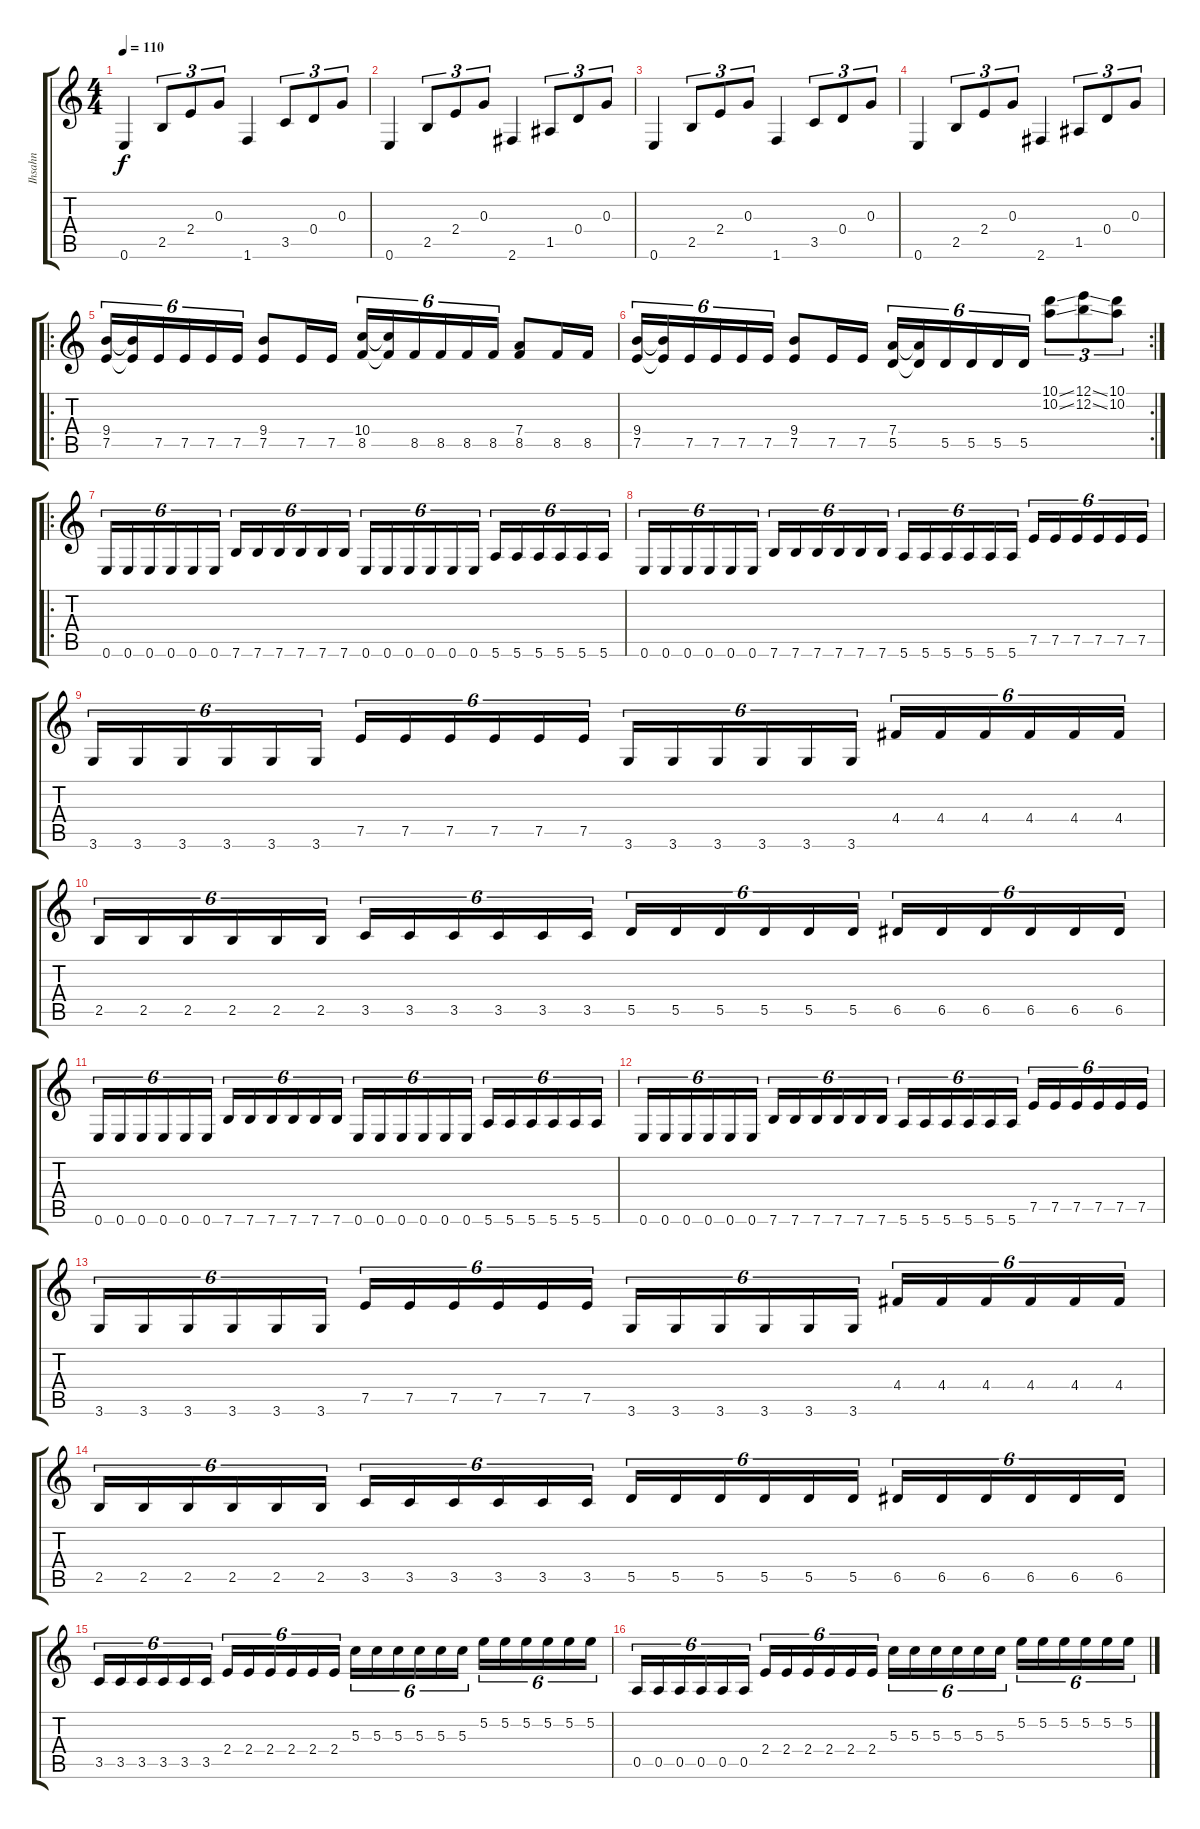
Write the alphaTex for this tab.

\track ("Ihsahn" "Ihsahn") {instrument distortionguitar}
\staff {score tabs}
\tuning (E4 B3 G3 D3 A2 E2) {hide}
\ts (4 4)
\tempo 110
\clef g2
\ks c
0.6.4{dy f} 2.5.8{tu (3 2)} 2.4.8{tu (3 2)} 0.3.8{tu (3 2)} 1.6.4 3.5.8{tu (3 2)} 0.4.8{tu (3 2)} 0.3.8{tu (3 2)} |
0.6.4 2.5.8{tu (3 2)} 2.4.8{tu (3 2)} 0.3.8{tu (3 2)} 2.6.4 1.5.8{tu (3 2)} 0.4.8{tu (3 2)} 0.3.8{tu (3 2)} |
0.6.4 2.5.8{tu (3 2)} 2.4.8{tu (3 2)} 0.3.8{tu (3 2)} 1.6.4 3.5.8{tu (3 2)} 0.4.8{tu (3 2)} 0.3.8{tu (3 2)} |
0.6.4 2.5.8{tu (3 2)} 2.4.8{tu (3 2)} 0.3.8{tu (3 2)} 2.6.4 1.5.8{tu (3 2)} 0.4.8{tu (3 2)} 0.3.8{tu (3 2)} |
\ro
(9.4 7.5).16{tu (6 4)} (9.4{t} 7.5{t}).16{tu (6 4)} 7.5.16{tu (6 4)} 7.5.16{tu (6 4)} 7.5.16{tu (6 4)} 7.5.16{tu (6 4)} (9.4 7.5).8 7.5.16 7.5.16 (10.4 8.5).16{tu (6 4)} (10.4{t} 8.5{t}).16{tu (6 4)} 8.5.16{tu (6 4)} 8.5.16{tu (6 4)} 8.5.16{tu (6 4)} 8.5.16{tu (6 4)} (7.4 8.5).8 8.5.16 8.5.16 |
\rc 2
(9.4 7.5).16{tu (6 4)} (9.4{t} 7.5{t}).16{tu (6 4)} 7.5.16{tu (6 4)} 7.5.16{tu (6 4)} 7.5.16{tu (6 4)} 7.5.16{tu (6 4)} (9.4 7.5).8 7.5.16 7.5.16 (7.4 5.5).16{tu (6 4)} (7.4{t} 5.5{t}).16{tu (6 4)} 5.5.16{tu (6 4)} 5.5.16{tu (6 4)} 5.5.16{tu (6 4)} 5.5.16{tu (6 4)} (10.1{ss} 10.2{ss}).8{tu (3 2)} (12.1{ss} 12.2{ss}).8{tu (3 2)} (10.1 10.2).8{tu (3 2)} |
\ro
0.6.16{tu (6 4)} 0.6.16{tu (6 4)} 0.6.16{tu (6 4)} 0.6.16{tu (6 4)} 0.6.16{tu (6 4)} 0.6.16{tu (6 4)} 7.6.16{tu (6 4)} 7.6.16{tu (6 4)} 7.6.16{tu (6 4)} 7.6.16{tu (6 4)} 7.6.16{tu (6 4)} 7.6.16{tu (6 4)} 0.6.16{tu (6 4)} 0.6.16{tu (6 4)} 0.6.16{tu (6 4)} 0.6.16{tu (6 4)} 0.6.16{tu (6 4)} 0.6.16{tu (6 4)} 5.6.16{tu (6 4)} 5.6.16{tu (6 4)} 5.6.16{tu (6 4)} 5.6.16{tu (6 4)} 5.6.16{tu (6 4)} 5.6.16{tu (6 4)} |
0.6.16{tu (6 4)} 0.6.16{tu (6 4)} 0.6.16{tu (6 4)} 0.6.16{tu (6 4)} 0.6.16{tu (6 4)} 0.6.16{tu (6 4)} 7.6.16{tu (6 4)} 7.6.16{tu (6 4)} 7.6.16{tu (6 4)} 7.6.16{tu (6 4)} 7.6.16{tu (6 4)} 7.6.16{tu (6 4)} 5.6.16{tu (6 4)} 5.6.16{tu (6 4)} 5.6.16{tu (6 4)} 5.6.16{tu (6 4)} 5.6.16{tu (6 4)} 5.6.16{tu (6 4)} 7.5.16{tu (6 4)} 7.5.16{tu (6 4)} 7.5.16{tu (6 4)} 7.5.16{tu (6 4)} 7.5.16{tu (6 4)} 7.5.16{tu (6 4)} |
3.6.16{tu (6 4)} 3.6.16{tu (6 4)} 3.6.16{tu (6 4)} 3.6.16{tu (6 4)} 3.6.16{tu (6 4)} 3.6.16{tu (6 4)} 7.5.16{tu (6 4)} 7.5.16{tu (6 4)} 7.5.16{tu (6 4)} 7.5.16{tu (6 4)} 7.5.16{tu (6 4)} 7.5.16{tu (6 4)} 3.6.16{tu (6 4)} 3.6.16{tu (6 4)} 3.6.16{tu (6 4)} 3.6.16{tu (6 4)} 3.6.16{tu (6 4)} 3.6.16{tu (6 4)} 4.4.16{tu (6 4)} 4.4.16{tu (6 4)} 4.4.16{tu (6 4)} 4.4.16{tu (6 4)} 4.4.16{tu (6 4)} 4.4.16{tu (6 4)} |
2.5.16{tu (6 4)} 2.5.16{tu (6 4)} 2.5.16{tu (6 4)} 2.5.16{tu (6 4)} 2.5.16{tu (6 4)} 2.5.16{tu (6 4)} 3.5.16{tu (6 4)} 3.5.16{tu (6 4)} 3.5.16{tu (6 4)} 3.5.16{tu (6 4)} 3.5.16{tu (6 4)} 3.5.16{tu (6 4)} 5.5.16{tu (6 4)} 5.5.16{tu (6 4)} 5.5.16{tu (6 4)} 5.5.16{tu (6 4)} 5.5.16{tu (6 4)} 5.5.16{tu (6 4)} 6.5.16{tu (6 4)} 6.5.16{tu (6 4)} 6.5.16{tu (6 4)} 6.5.16{tu (6 4)} 6.5.16{tu (6 4)} 6.5.16{tu (6 4)} |
0.6.16{tu (6 4)} 0.6.16{tu (6 4)} 0.6.16{tu (6 4)} 0.6.16{tu (6 4)} 0.6.16{tu (6 4)} 0.6.16{tu (6 4)} 7.6.16{tu (6 4)} 7.6.16{tu (6 4)} 7.6.16{tu (6 4)} 7.6.16{tu (6 4)} 7.6.16{tu (6 4)} 7.6.16{tu (6 4)} 0.6.16{tu (6 4)} 0.6.16{tu (6 4)} 0.6.16{tu (6 4)} 0.6.16{tu (6 4)} 0.6.16{tu (6 4)} 0.6.16{tu (6 4)} 5.6.16{tu (6 4)} 5.6.16{tu (6 4)} 5.6.16{tu (6 4)} 5.6.16{tu (6 4)} 5.6.16{tu (6 4)} 5.6.16{tu (6 4)} |
0.6.16{tu (6 4)} 0.6.16{tu (6 4)} 0.6.16{tu (6 4)} 0.6.16{tu (6 4)} 0.6.16{tu (6 4)} 0.6.16{tu (6 4)} 7.6.16{tu (6 4)} 7.6.16{tu (6 4)} 7.6.16{tu (6 4)} 7.6.16{tu (6 4)} 7.6.16{tu (6 4)} 7.6.16{tu (6 4)} 5.6.16{tu (6 4)} 5.6.16{tu (6 4)} 5.6.16{tu (6 4)} 5.6.16{tu (6 4)} 5.6.16{tu (6 4)} 5.6.16{tu (6 4)} 7.5.16{tu (6 4)} 7.5.16{tu (6 4)} 7.5.16{tu (6 4)} 7.5.16{tu (6 4)} 7.5.16{tu (6 4)} 7.5.16{tu (6 4)} |
3.6.16{tu (6 4)} 3.6.16{tu (6 4)} 3.6.16{tu (6 4)} 3.6.16{tu (6 4)} 3.6.16{tu (6 4)} 3.6.16{tu (6 4)} 7.5.16{tu (6 4)} 7.5.16{tu (6 4)} 7.5.16{tu (6 4)} 7.5.16{tu (6 4)} 7.5.16{tu (6 4)} 7.5.16{tu (6 4)} 3.6.16{tu (6 4)} 3.6.16{tu (6 4)} 3.6.16{tu (6 4)} 3.6.16{tu (6 4)} 3.6.16{tu (6 4)} 3.6.16{tu (6 4)} 4.4.16{tu (6 4)} 4.4.16{tu (6 4)} 4.4.16{tu (6 4)} 4.4.16{tu (6 4)} 4.4.16{tu (6 4)} 4.4.16{tu (6 4)} |
2.5.16{tu (6 4)} 2.5.16{tu (6 4)} 2.5.16{tu (6 4)} 2.5.16{tu (6 4)} 2.5.16{tu (6 4)} 2.5.16{tu (6 4)} 3.5.16{tu (6 4)} 3.5.16{tu (6 4)} 3.5.16{tu (6 4)} 3.5.16{tu (6 4)} 3.5.16{tu (6 4)} 3.5.16{tu (6 4)} 5.5.16{tu (6 4)} 5.5.16{tu (6 4)} 5.5.16{tu (6 4)} 5.5.16{tu (6 4)} 5.5.16{tu (6 4)} 5.5.16{tu (6 4)} 6.5.16{tu (6 4)} 6.5.16{tu (6 4)} 6.5.16{tu (6 4)} 6.5.16{tu (6 4)} 6.5.16{tu (6 4)} 6.5.16{tu (6 4)} |
3.5.16{tu (6 4)} 3.5.16{tu (6 4)} 3.5.16{tu (6 4)} 3.5.16{tu (6 4)} 3.5.16{tu (6 4)} 3.5.16{tu (6 4)} 2.4.16{tu (6 4)} 2.4.16{tu (6 4)} 2.4.16{tu (6 4)} 2.4.16{tu (6 4)} 2.4.16{tu (6 4)} 2.4.16{tu (6 4)} 5.3.16{tu (6 4)} 5.3.16{tu (6 4)} 5.3.16{tu (6 4)} 5.3.16{tu (6 4)} 5.3.16{tu (6 4)} 5.3.16{tu (6 4)} 5.2.16{tu (6 4)} 5.2.16{tu (6 4)} 5.2.16{tu (6 4)} 5.2.16{tu (6 4)} 5.2.16{tu (6 4)} 5.2.16{tu (6 4)} |
0.5.16{tu (6 4)} 0.5.16{tu (6 4)} 0.5.16{tu (6 4)} 0.5.16{tu (6 4)} 0.5.16{tu (6 4)} 0.5.16{tu (6 4)} 2.4.16{tu (6 4)} 2.4.16{tu (6 4)} 2.4.16{tu (6 4)} 2.4.16{tu (6 4)} 2.4.16{tu (6 4)} 2.4.16{tu (6 4)} 5.3.16{tu (6 4)} 5.3.16{tu (6 4)} 5.3.16{tu (6 4)} 5.3.16{tu (6 4)} 5.3.16{tu (6 4)} 5.3.16{tu (6 4)} 5.2.16{tu (6 4)} 5.2.16{tu (6 4)} 5.2.16{tu (6 4)} 5.2.16{tu (6 4)} 5.2.16{tu (6 4)} 5.2.16{tu (6 4)}
